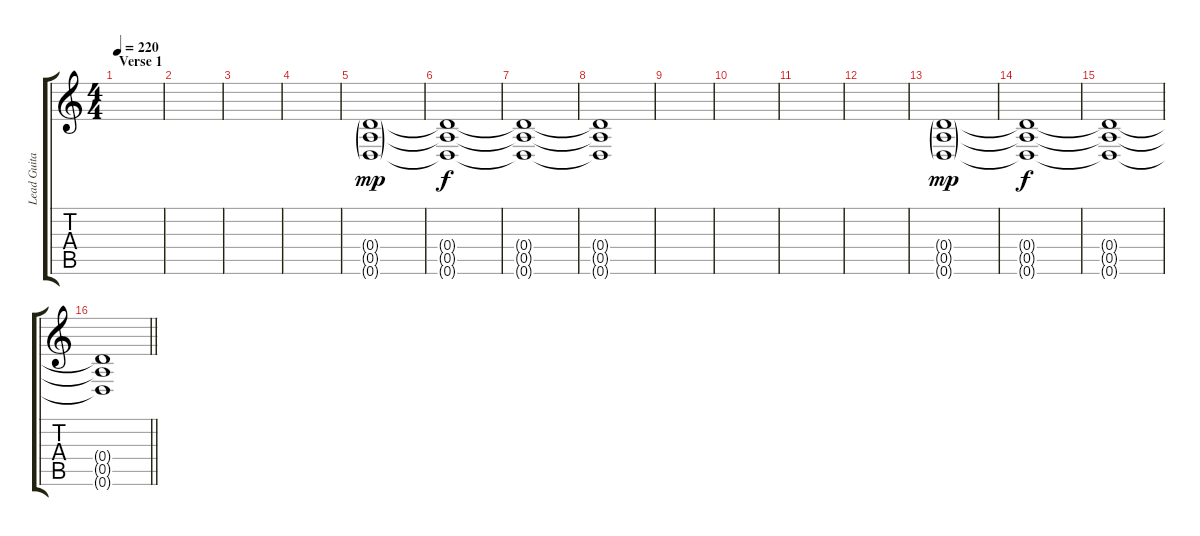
\track ("Lead Guitar 1" "Lead Guita") {instrument distortionguitar}
\staff {score tabs}
\tuning (E4 B3 G3 D3 A2 D2) {hide}
\ts (4 4)
\section ("" "Verse 1")
\tempo 220
\clef g2
\ks c
|
|
|
|
(0.4{g} 0.5{g} 0.6{g}).1{dy mp} |
(0.4{t} 0.5{t} 0.6{t}).1{dy f} |
(0.4{t} 0.5{t} 0.6{t}).1 |
(0.4{t} 0.5{t} 0.6{t}).1 |
|
|
|
|
(0.4{g} 0.5{g} 0.6{g}).1{dy mp} |
(0.4{t} 0.5{t} 0.6{t}).1{dy f} |
(0.4{t} 0.5{t} 0.6{t}).1 |
\barLineRight lightlight
(0.4{t} 0.5{t} 0.6{t}).1
